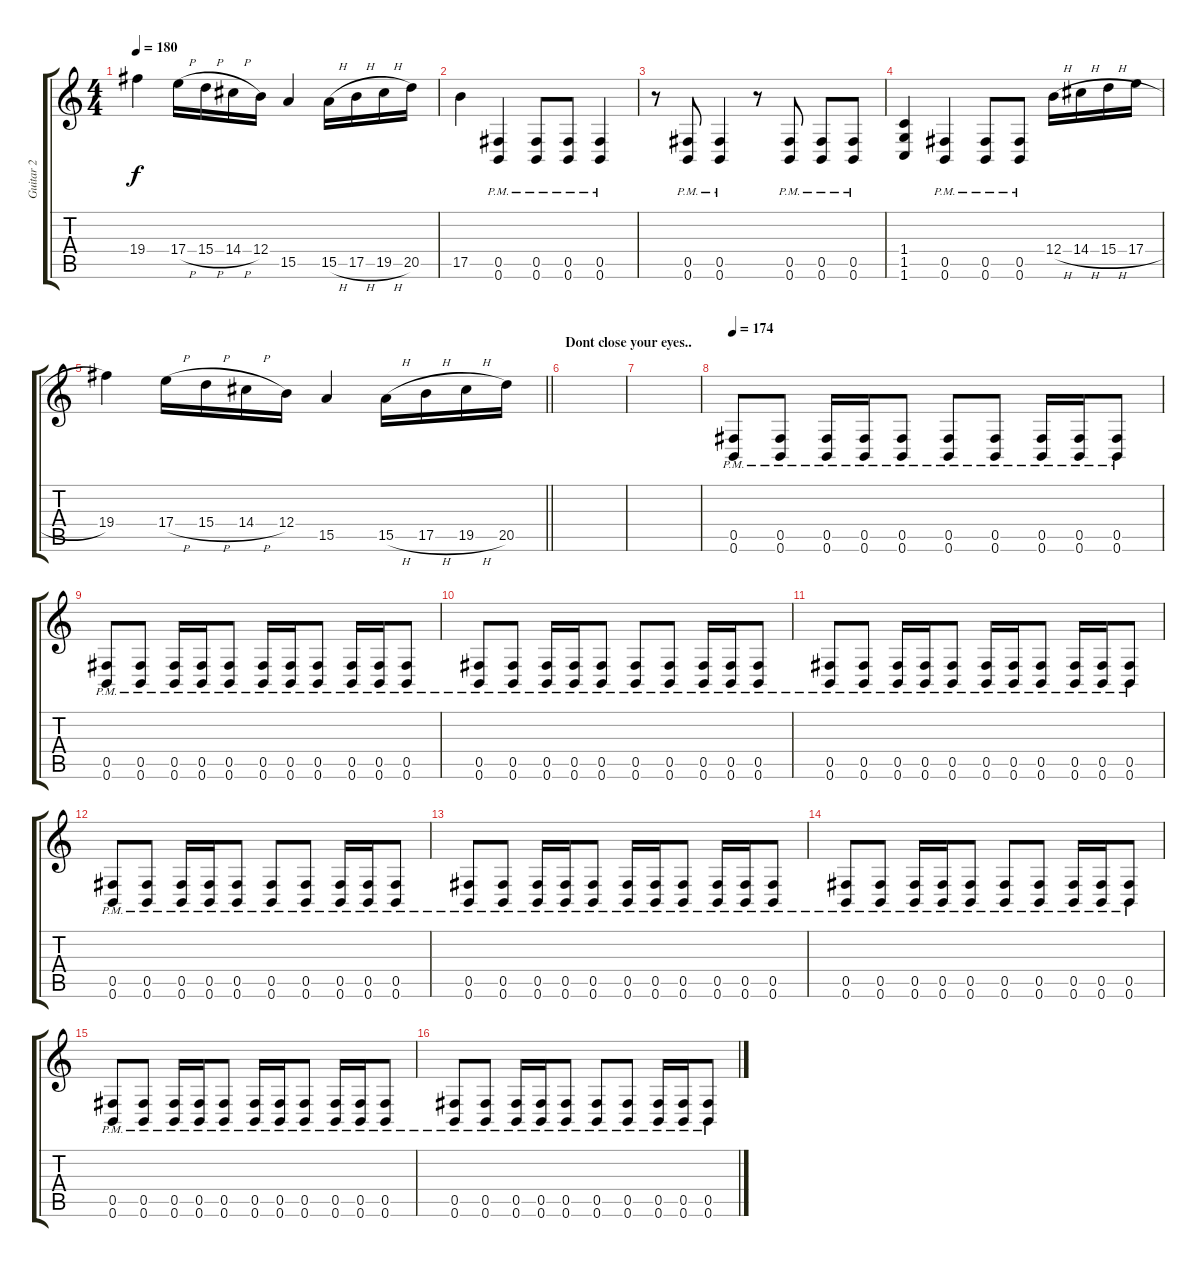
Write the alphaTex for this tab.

\track ("Guitar 2" "Guitar 2") {instrument distortionguitar}
\staff {score tabs}
\tuning (Db4 Ab3 E3 B2 Gb2 B1) {hide}
\ts (4 4)
\tempo 180
\clef g2
\ks c
19.4.4{dy f} 17.4{h}.16 15.4{h}.16 14.4{h}.16 12.4.16 15.5.4 15.5{h}.16 17.5{h}.16 19.5{h}.16 20.5.16 |
17.5.4 (0.5{pm} 0.6{pm}).4 (0.5{pm} 0.6{pm}).8 (0.5{pm} 0.6{pm}).8 (0.5{pm} 0.6{pm}).4 |
r.8 (0.5{pm} 0.6{pm}).8 (0.5{pm} 0.6{pm}).4 r.8 (0.5{pm} 0.6{pm}).8 (0.5{pm} 0.6{pm}).8 (0.5{pm} 0.6{pm}).8 |
(1.4 1.5 1.6).4 (0.5{pm} 0.6{pm}).4 (0.5{pm} 0.6{pm}).8 (0.5{pm} 0.6{pm}).8 12.4{h}.16 14.4{h}.16 15.4{h}.16 17.4{h}.16 |
\barLineRight lightlight
19.4.4 17.4{h}.16 15.4{h}.16 14.4{h}.16 12.4.16 15.5.4 15.5{h}.16 17.5{h}.16 19.5{h}.16 20.5.16 |
\section ("" "Dont close your eyes..")
|
|
\tempo 174
(0.5{pm} 0.6{pm}).8 (0.5{pm} 0.6{pm}).8 (0.5{pm} 0.6{pm}).16 (0.5{pm} 0.6{pm}).16 (0.5{pm} 0.6{pm}).8 (0.5{pm} 0.6{pm}).8 (0.5{pm} 0.6{pm}).8 (0.5{pm} 0.6{pm}).16 (0.5{pm} 0.6{pm}).16 (0.5{pm} 0.6{pm}).8 |
(0.5{pm} 0.6{pm}).8 (0.5{pm} 0.6{pm}).8 (0.5{pm} 0.6{pm}).16 (0.5{pm} 0.6{pm}).16 (0.5{pm} 0.6{pm}).8 (0.5{pm} 0.6{pm}).16 (0.5{pm} 0.6{pm}).16 (0.5{pm} 0.6{pm}).8 (0.5{pm} 0.6{pm}).16 (0.5{pm} 0.6{pm}).16 (0.5{pm} 0.6{pm}).8 |
(0.5{pm} 0.6{pm}).8 (0.5{pm} 0.6{pm}).8 (0.5{pm} 0.6{pm}).16 (0.5{pm} 0.6{pm}).16 (0.5{pm} 0.6{pm}).8 (0.5{pm} 0.6{pm}).8 (0.5{pm} 0.6{pm}).8 (0.5{pm} 0.6{pm}).16 (0.5{pm} 0.6{pm}).16 (0.5{pm} 0.6{pm}).8 |
(0.5{pm} 0.6{pm}).8 (0.5{pm} 0.6{pm}).8 (0.5{pm} 0.6{pm}).16 (0.5{pm} 0.6{pm}).16 (0.5{pm} 0.6{pm}).8 (0.5{pm} 0.6{pm}).16 (0.5{pm} 0.6{pm}).16 (0.5{pm} 0.6{pm}).8 (0.5{pm} 0.6{pm}).16 (0.5{pm} 0.6{pm}).16 (0.5{pm} 0.6{pm}).8 |
(0.5{pm} 0.6{pm}).8 (0.5{pm} 0.6{pm}).8 (0.5{pm} 0.6{pm}).16 (0.5{pm} 0.6{pm}).16 (0.5{pm} 0.6{pm}).8 (0.5{pm} 0.6{pm}).8 (0.5{pm} 0.6{pm}).8 (0.5{pm} 0.6{pm}).16 (0.5{pm} 0.6{pm}).16 (0.5{pm} 0.6{pm}).8 |
(0.5{pm} 0.6{pm}).8 (0.5{pm} 0.6{pm}).8 (0.5{pm} 0.6{pm}).16 (0.5{pm} 0.6{pm}).16 (0.5{pm} 0.6{pm}).8 (0.5{pm} 0.6{pm}).16 (0.5{pm} 0.6{pm}).16 (0.5{pm} 0.6{pm}).8 (0.5{pm} 0.6{pm}).16 (0.5{pm} 0.6{pm}).16 (0.5{pm} 0.6{pm}).8 |
(0.5{pm} 0.6{pm}).8 (0.5{pm} 0.6{pm}).8 (0.5{pm} 0.6{pm}).16 (0.5{pm} 0.6{pm}).16 (0.5{pm} 0.6{pm}).8 (0.5{pm} 0.6{pm}).8 (0.5{pm} 0.6{pm}).8 (0.5{pm} 0.6{pm}).16 (0.5{pm} 0.6{pm}).16 (0.5{pm} 0.6{pm}).8 |
(0.5{pm} 0.6{pm}).8 (0.5{pm} 0.6{pm}).8 (0.5{pm} 0.6{pm}).16 (0.5{pm} 0.6{pm}).16 (0.5{pm} 0.6{pm}).8 (0.5{pm} 0.6{pm}).16 (0.5{pm} 0.6{pm}).16 (0.5{pm} 0.6{pm}).8 (0.5{pm} 0.6{pm}).16 (0.5{pm} 0.6{pm}).16 (0.5{pm} 0.6{pm}).8 |
(0.5{pm} 0.6{pm}).8 (0.5{pm} 0.6{pm}).8 (0.5{pm} 0.6{pm}).16 (0.5{pm} 0.6{pm}).16 (0.5{pm} 0.6{pm}).8 (0.5{pm} 0.6{pm}).8 (0.5{pm} 0.6{pm}).8 (0.5{pm} 0.6{pm}).16 (0.5{pm} 0.6{pm}).16 (0.5{pm} 0.6{pm}).8
